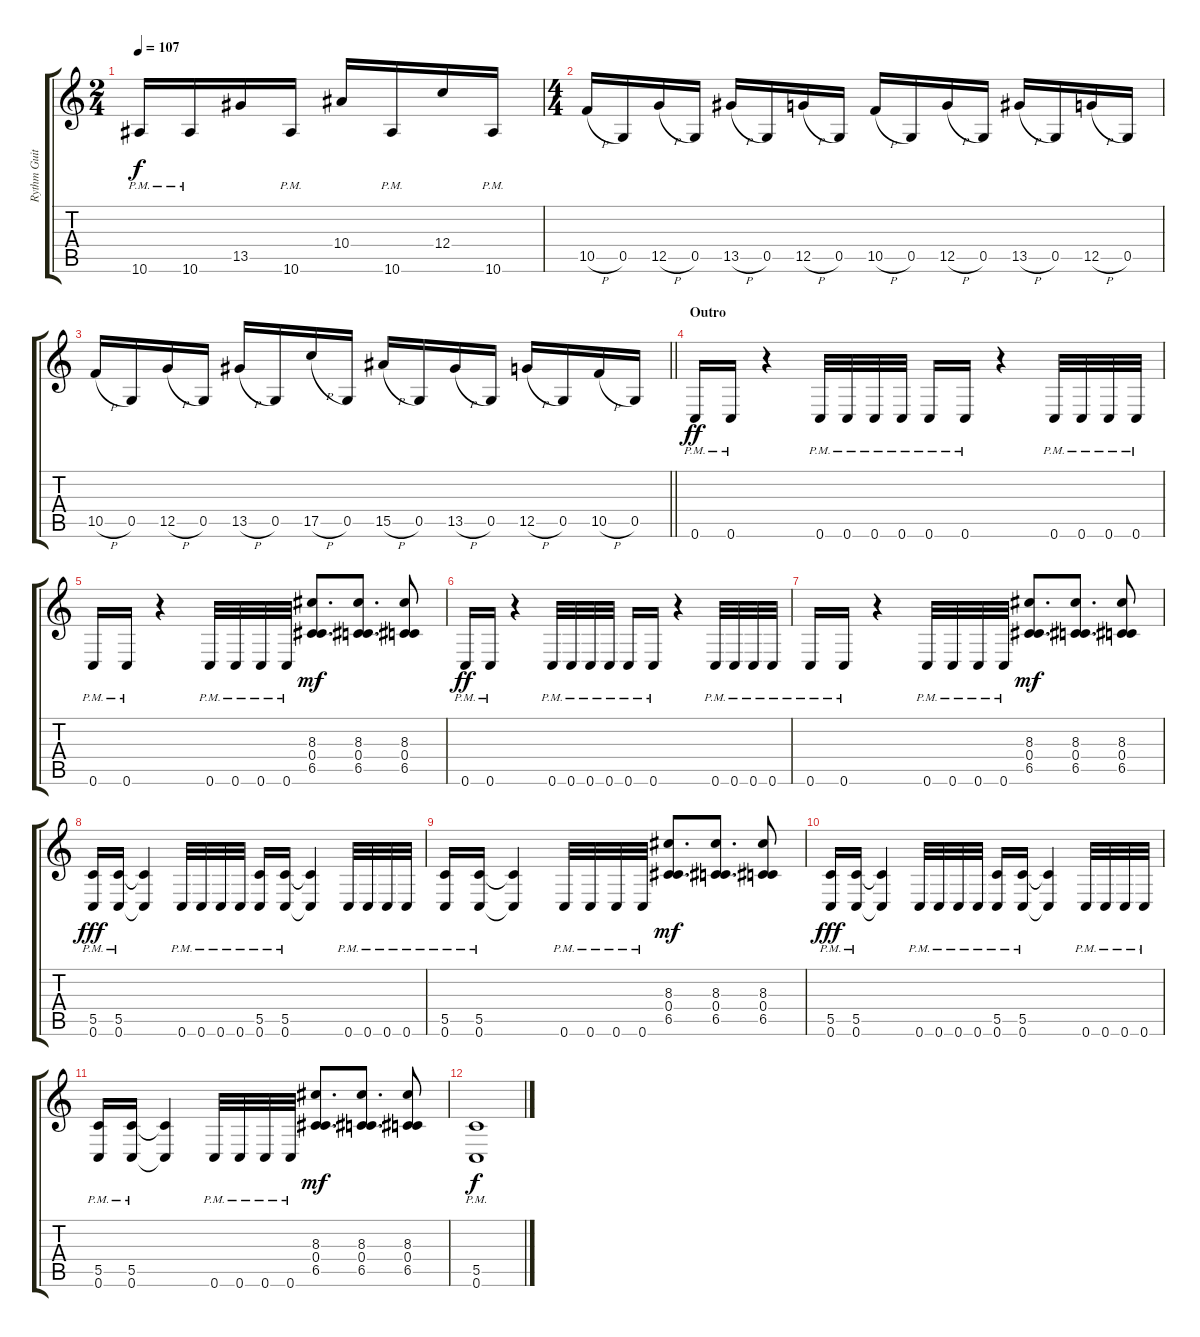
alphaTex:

\track ("Rythm Guitar 2" "Rythm Guit") {instrument distortionguitar}
\staff {score tabs}
\tuning (D4 A3 F3 C3 G2 C2) {hide}
\ts (2 4)
\tempo 107
\clef g2
\ks c
10.6{pm}.16{dy f} 10.6{pm}.16 13.5.16 10.6{pm}.16 10.4.16 10.6{pm}.16 12.4.16 10.6{pm}.16 |
\ts (4 4)
10.5{h}.16 0.5.16 12.5{h}.16 0.5.16 13.5{h}.16 0.5.16 12.5{h}.16 0.5.16 10.5{h}.16 0.5.16 12.5{h}.16 0.5.16 13.5{h}.16 0.5.16 12.5{h}.16 0.5.16 |
\barLineRight lightlight
10.5{h}.16 0.5.16 12.5{h}.16 0.5.16 13.5{h}.16 0.5.16 17.5{h}.16 0.5.16 15.5{h}.16 0.5.16 13.5{h}.16 0.5.16 12.5{h}.16 0.5.16 10.5{h}.16 0.5.16 |
\section ("" "Outro")
0.6{pm}.16{dy ff} 0.6{pm}.16 r.4 0.6{pm}.32 0.6{pm}.32 0.6{pm}.32 0.6{pm}.32 0.6{pm}.16 0.6{pm}.16 r.4 0.6{pm}.32 0.6{pm}.32 0.6{pm}.32 0.6{pm}.32 |
0.6{pm}.16 0.6{pm}.16 r.4 0.6{pm}.32 0.6{pm}.32 0.6{pm}.32 0.6{pm}.32 (8.3 0.4 6.5).8{d dy mf} (8.3 0.4 6.5).8{d} (8.3 0.4 6.5).8 |
0.6{pm}.16{dy ff} 0.6{pm}.16 r.4 0.6{pm}.32 0.6{pm}.32 0.6{pm}.32 0.6{pm}.32 0.6{pm}.16 0.6{pm}.16 r.4 0.6{pm}.32 0.6{pm}.32 0.6{pm}.32 0.6{pm}.32 |
0.6{pm}.16 0.6{pm}.16 r.4 0.6{pm}.32 0.6{pm}.32 0.6{pm}.32 0.6{pm}.32 (8.3 0.4 6.5).8{d dy mf} (8.3 0.4 6.5).8{d} (8.3 0.4 6.5).8 |
(5.5{pm} 0.6{pm}).16{dy fff} (5.5{pm} 0.6{pm}).16 (5.5{t} 0.6{t}).4 0.6{pm}.32 0.6{pm}.32 0.6{pm}.32 0.6{pm}.32 (5.5 0.6{pm}).16 (5.5 0.6{pm}).16 (5.5{t} 0.6{t}).4 0.6{pm}.32 0.6{pm}.32 0.6{pm}.32 0.6{pm}.32 |
(5.5{pm} 0.6{pm}).16 (5.5{pm} 0.6{pm}).16 (5.5{t} 0.6{t}).4 0.6{pm}.32 0.6{pm}.32 0.6{pm}.32 0.6{pm}.32 (8.3 0.4 6.5).8{d dy mf} (8.3 0.4 6.5).8{d} (8.3 0.4 6.5).8 |
(5.5{pm} 0.6{pm}).16{dy fff} (5.5{pm} 0.6{pm}).16 (5.5{t} 0.6{t}).4 0.6{pm}.32 0.6{pm}.32 0.6{pm}.32 0.6{pm}.32 (5.5 0.6{pm}).16 (5.5 0.6{pm}).16 (5.5{t} 0.6{t}).4 0.6{pm}.32 0.6{pm}.32 0.6{pm}.32 0.6{pm}.32 |
(5.5{pm} 0.6{pm}).16 (5.5{pm} 0.6{pm}).16 (5.5{t} 0.6{t}).4 0.6{pm}.32 0.6{pm}.32 0.6{pm}.32 0.6{pm}.32 (8.3 0.4 6.5).8{d dy mf} (8.3 0.4 6.5).8{d} (8.3 0.4 6.5).8 |
(5.5{pm} 0.6{pm}).1{dy f}
